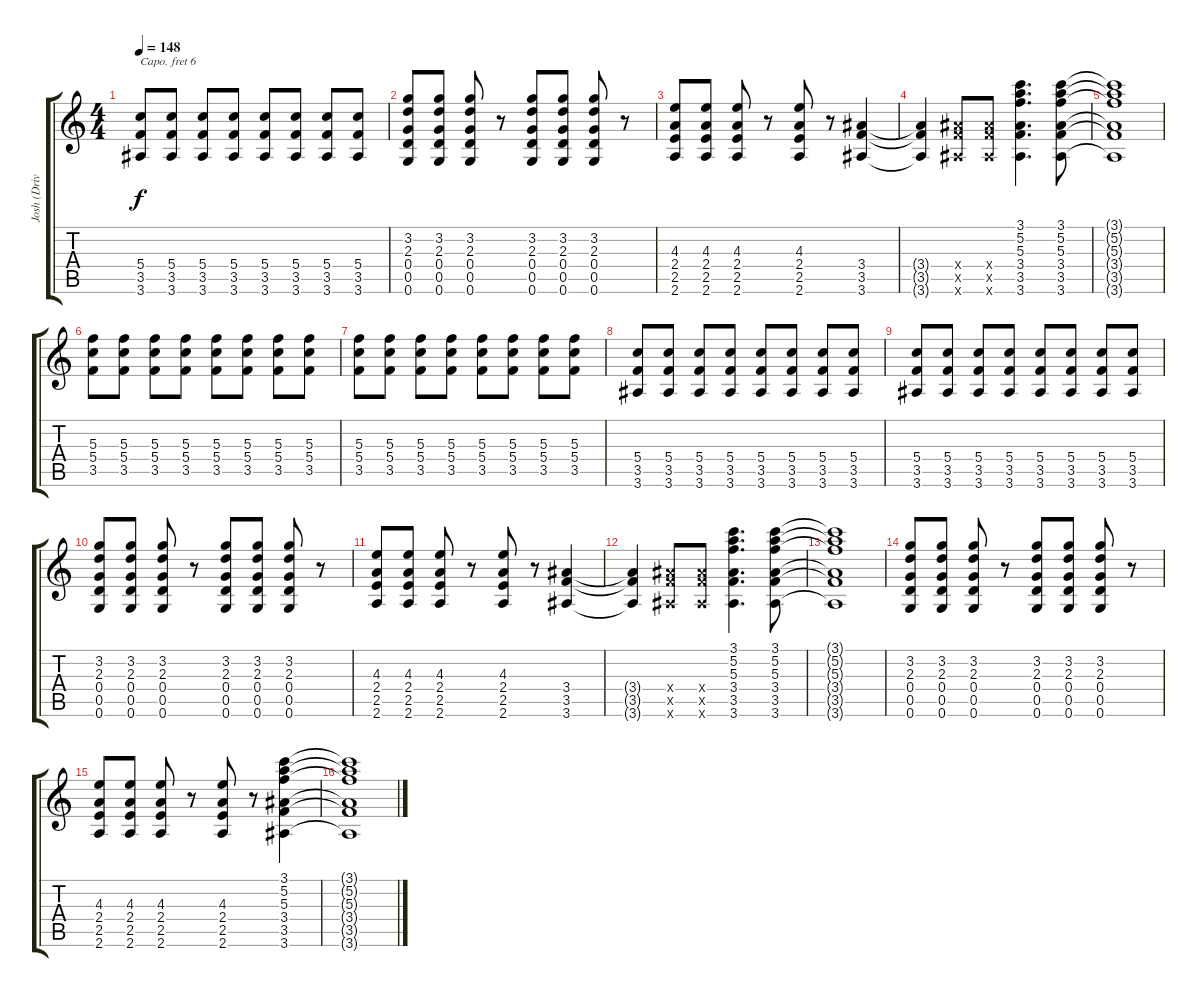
\track ("Josh (Drive)" "Josh (Driv") {instrument overdrivenguitar}
\staff {score tabs}
\capo 6
\tuning (Eb4 Bb3 Gb3 Db3 Ab2 Db2) {hide}
\ts (4 4)
\tempo 148
\clef g2
\ks c
(5.4 3.5 3.6).8{dy f} (5.4 3.5 3.6).8 (5.4 3.5 3.6).8 (5.4 3.5 3.6).8 (5.4 3.5 3.6).8 (5.4 3.5 3.6).8 (5.4 3.5 3.6).8 (5.4 3.5 3.6).8 |
(3.2 2.3 0.4 0.5 0.6).8 (3.2 2.3 0.4 0.5 0.6).8 (3.2 2.3 0.4 0.5 0.6).8 r.8 (3.2 2.3 0.4 0.5 0.6).8 (3.2 2.3 0.4 0.5 0.6).8 (3.2 2.3 0.4 0.5 0.6).8 r.8 |
(4.3 2.4 2.5 2.6).8 (4.3 2.4 2.5 2.6).8 (4.3 2.4 2.5 2.6).8 r.8 (4.3 2.4 2.5 2.6).8 r.8 (3.4 3.5 3.6).4 |
(3.4{t} 3.5{t} 3.6{t}).4 (3.4{x} 3.5{x} 3.6{x}).8 (3.4{x} 3.5{x} 3.6{x}).8 (3.1 5.2 5.3 3.4 3.5 3.6).4{d} (3.1 5.2 5.3 3.4 3.5 3.6).8 |
(3.1{t} 5.2{t} 5.3{t} 3.4{t} 3.5{t} 3.6{t}).1 |
(5.3 5.4 3.5).8 (5.3 5.4 3.5).8 (5.3 5.4 3.5).8 (5.3 5.4 3.5).8 (5.3 5.4 3.5).8 (5.3 5.4 3.5).8 (5.3 5.4 3.5).8 (5.3 5.4 3.5).8 |
(5.3 5.4 3.5).8 (5.3 5.4 3.5).8 (5.3 5.4 3.5).8 (5.3 5.4 3.5).8 (5.3 5.4 3.5).8 (5.3 5.4 3.5).8 (5.3 5.4 3.5).8 (5.3 5.4 3.5).8 |
(5.4 3.5 3.6).8 (5.4 3.5 3.6).8 (5.4 3.5 3.6).8 (5.4 3.5 3.6).8 (5.4 3.5 3.6).8 (5.4 3.5 3.6).8 (5.4 3.5 3.6).8 (5.4 3.5 3.6).8 |
(5.4 3.5 3.6).8 (5.4 3.5 3.6).8 (5.4 3.5 3.6).8 (5.4 3.5 3.6).8 (5.4 3.5 3.6).8 (5.4 3.5 3.6).8 (5.4 3.5 3.6).8 (5.4 3.5 3.6).8 |
(3.2 2.3 0.4 0.5 0.6).8 (3.2 2.3 0.4 0.5 0.6).8 (3.2 2.3 0.4 0.5 0.6).8 r.8 (3.2 2.3 0.4 0.5 0.6).8 (3.2 2.3 0.4 0.5 0.6).8 (3.2 2.3 0.4 0.5 0.6).8 r.8 |
(4.3 2.4 2.5 2.6).8 (4.3 2.4 2.5 2.6).8 (4.3 2.4 2.5 2.6).8 r.8 (4.3 2.4 2.5 2.6).8 r.8 (3.4 3.5 3.6).4 |
(3.4{t} 3.5{t} 3.6{t}).4 (3.4{x} 3.5{x} 3.6{x}).8 (3.4{x} 3.5{x} 3.6{x}).8 (3.1 5.2 5.3 3.4 3.5 3.6).4{d} (3.1 5.2 5.3 3.4 3.5 3.6).8 |
(3.1{t} 5.2{t} 5.3{t} 3.4{t} 3.5{t} 3.6{t}).1 |
(3.2 2.3 0.4 0.5 0.6).8 (3.2 2.3 0.4 0.5 0.6).8 (3.2 2.3 0.4 0.5 0.6).8 r.8 (3.2 2.3 0.4 0.5 0.6).8 (3.2 2.3 0.4 0.5 0.6).8 (3.2 2.3 0.4 0.5 0.6).8 r.8 |
(4.3 2.4 2.5 2.6).8 (4.3 2.4 2.5 2.6).8 (4.3 2.4 2.5 2.6).8 r.8 (4.3 2.4 2.5 2.6).8 r.8 (3.1 5.2 5.3 3.4 3.5 3.6).4{volume 4} |
(3.1{t} 5.2{t} 5.3{t} 3.4{t} 3.5{t} 3.6{t}).1
